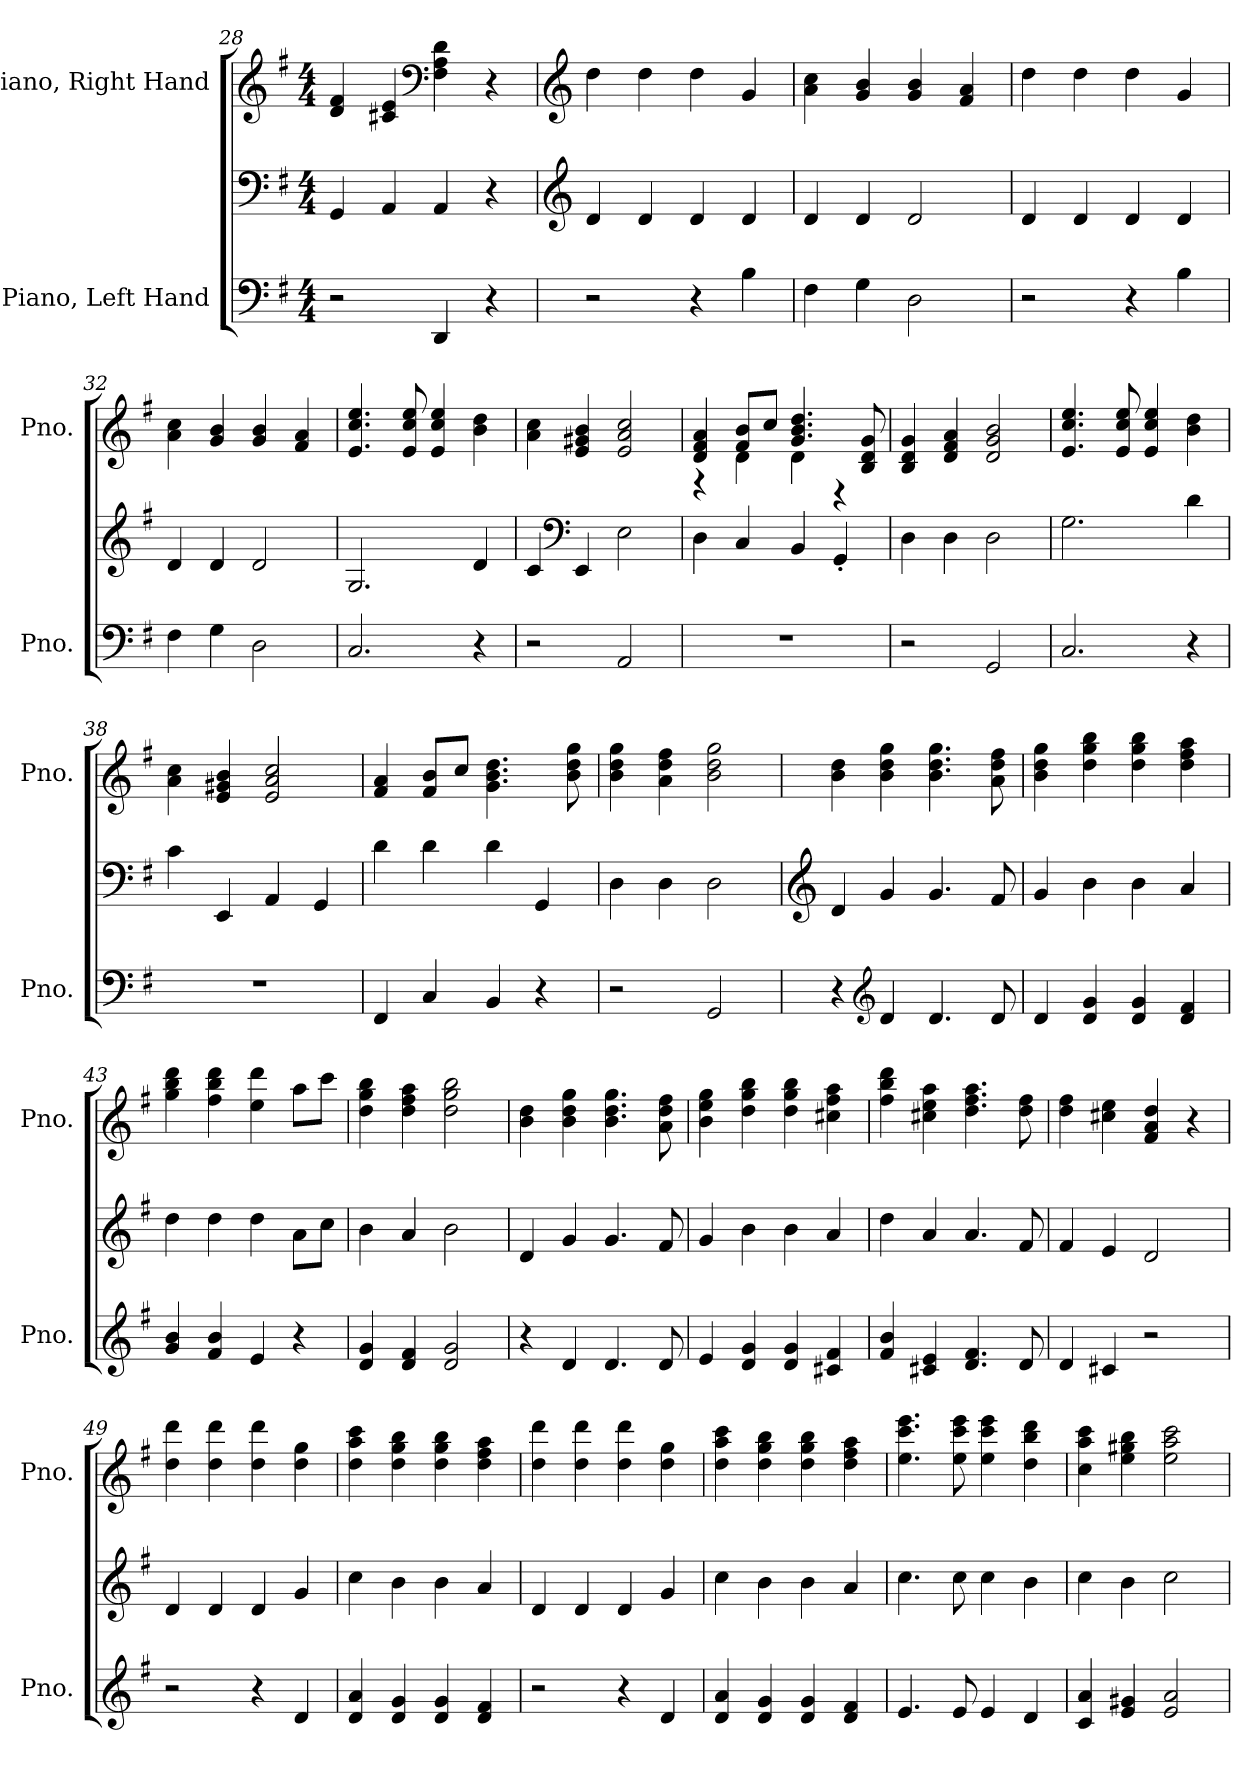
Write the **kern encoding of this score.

**kern	**kern	**kern
*part2	*part2	*part1
*staff3	*staff2	*staff1
*I"Piano, Left Hand	*	*I"Piano, Right Hand
*I'Pno.	*	*I'Pno.
*clefF4	*clefF4	*clefG2
*k[f#]	*k[f#]	*k[f#]
*M4/4	*M4/4	*M4/4
=28	=28	=28
2r	4GG/	4d/ 4f#/
.	4AA/	4c#X/ 4e/
*	*	*clefF4
4DD/	4AA/	4F#\ 4A\ 4d\
4r	4r	4r
=29	=29	=29
*	*clefG2	*clefG2
2r	4d/	4dd\
.	4d/	4dd\
4r	4d/	4dd\
4B\	4d/	4g/
=30	=30	=30
4F#\	4d/	4a\ 4cc\
4G\	4d/	4g/ 4b/
2D\	2d/	4g/ 4b/
.	.	4f#/ 4a/
=31	=31	=31
2r	4d/	4dd\
.	4d/	4dd\
4r	4d/	4dd\
4B\	4d/	4g/
=32	=32	=32
4F#\	4d/	4a\ 4cc\
4G\	4d/	4g/ 4b/
2D\	2d/	4g/ 4b/
.	.	4f#/ 4a/
=33	=33	=33
2.C/	2.G/	4.e/ 4.cc/ 4.ee/
.	.	8e/ 8cc/ 8ee/
.	.	4e/ 4cc/ 4ee/
4r	4d/	4b\ 4dd\
!!LO:LB:g=z
=34	=34	=34
2r	4c/	4a\ 4cc\
*	*clefF4	*
.	4EE/	4e/ 4g#X/ 4b/
2AA/	2E\	2e/ 2a/ 2cc/
=35	=35	=35
*	*	*^
1r	4D\	4d/ 4f#/ 4a/	4r
.	4C/	8f#/ 8b/L	4d\
.	.	8cc/J	.
.	4BB/	4.g/ 4.b/ 4.dd/	4d\
.	4GG'/	.	4r
.	.	8B/ 8d/ 8g/	.
*	*	*v	*v
=36	=36	=36
2r	4D\	4B/ 4d/ 4g/
.	4D\	4d/ 4f#/ 4a/
2GG/	2D\	2d/ 2g/ 2b/
=37	=37	=37
2.C/	2.G\	4.e/ 4.cc/ 4.ee/
.	.	8e/ 8cc/ 8ee/
.	.	4e/ 4cc/ 4ee/
4r	4d\	4b\ 4dd\
=38	=38	=38
1r	4c\	4a\ 4cc\
.	4EE/	4e/ 4g#X/ 4b/
.	4AA/	2e/ 2a/ 2cc/
.	4GG/	.
=39	=39	=39
4FF#/	4d\	4f#/ 4a/
4C/	4d\	8f#/ 8b/L
.	.	8cc/J
4BB/	4d\	4.g\ 4.b\ 4.dd\
4r	4GG/	.
.	.	8b\ 8dd\ 8gg\
=40	=40	=40
2r	4D\	4b\ 4dd\ 4gg\
.	4D\	4a\ 4dd\ 4ff#\
2GG/	2D\	2b\ 2dd\ 2gg\
!!LO:LB:g=z
=41	=41	=41
*	*clefG2	*
4r	4d/	4b\ 4dd\
*clefG2	*	*
4d/	4g/	4b\ 4dd\ 4gg\
4.d/	4.g/	4.b\ 4.dd\ 4.gg\
8d/	8f#/	8a\ 8dd\ 8ff#\
=42	=42	=42
4d/	4g/	4b\ 4dd\ 4gg\
4d/ 4g/	4b\	4dd\ 4gg\ 4bb\
4d/ 4g/	4b\	4dd\ 4gg\ 4bb\
4d/ 4f#/	4a/	4dd\ 4ff#\ 4aa\
=43	=43	=43
4g/ 4b/	4dd\	4gg\ 4bb\ 4ddd\
4f#/ 4b/	4dd\	4ff#\ 4bb\ 4ddd\
4e/	4dd\	4ee\ 4ddd\
4r	8a\L	8aa\L
.	8cc\J	8ccc\J
=44	=44	=44
4d/ 4g/	4b\	4dd\ 4gg\ 4bb\
4d/ 4f#/	4a/	4dd\ 4ff#\ 4aa\
2d/ 2g/	2b\	2dd\ 2gg\ 2bb\
=45	=45	=45
4r	4d/	4b\ 4dd\
4d/	4g/	4b\ 4dd\ 4gg\
4.d/	4.g/	4.b\ 4.dd\ 4.gg\
8d/	8f#/	8a\ 8dd\ 8ff#\
=46	=46	=46
4e/	4g/	4b\ 4ee\ 4gg\
4d/ 4g/	4b\	4dd\ 4gg\ 4bb\
4d/ 4g/	4b\	4dd\ 4gg\ 4bb\
4c#X/ 4f#/	4a/	4cc#X\ 4ff#\ 4aa\
!!LO:LB:g=z
=47	=47	=47
4f#/ 4b/	4dd\	4ff#\ 4bb\ 4ddd\
4c#X/ 4e/	4a/	4cc#X\ 4ee\ 4aa\
4.d/ 4.f#/	4.a/	4.dd\ 4.ff#\ 4.aa\
8d/	8f#/	8dd\ 8ff#\
=48	=48	=48
4d/	4f#/	4dd\ 4ff#\
4c#X/	4e/	4cc#X\ 4ee\
2r	2d/	4f#/ 4a/ 4dd/
.	.	4r
=49	=49	=49
2r	4d/	4dd\ 4ddd\
.	4d/	4dd\ 4ddd\
4r	4d/	4dd\ 4ddd\
4d/	4g/	4dd\ 4gg\
=50	=50	=50
4d/ 4a/	4cc\	4dd\ 4aa\ 4ccc\
4d/ 4g/	4b\	4dd\ 4gg\ 4bb\
4d/ 4g/	4b\	4dd\ 4gg\ 4bb\
4d/ 4f#/	4a/	4dd\ 4ff#\ 4aa\
=51	=51	=51
2r	4d/	4dd\ 4ddd\
.	4d/	4dd\ 4ddd\
4r	4d/	4dd\ 4ddd\
4d/	4g/	4dd\ 4gg\
=52	=52	=52
4d/ 4a/	4cc\	4dd\ 4aa\ 4ccc\
4d/ 4g/	4b\	4dd\ 4gg\ 4bb\
4d/ 4g/	4b\	4dd\ 4gg\ 4bb\
4d/ 4f#/	4a/	4dd\ 4ff#\ 4aa\
!!LO:PB:g=z
=53	=53	=53
4.e/	4.cc\	4.ee\ 4.ccc\ 4.eee\
8e/	8cc\	8ee\ 8ccc\ 8eee\
4e/	4cc\	4ee\ 4ccc\ 4eee\
4d/	4b\	4dd\ 4bb\ 4ddd\
=54	=54	=54
4c/ 4a/	4cc\	4cc\ 4aa\ 4ccc\
4e/ 4g#X/	4b\	4ee\ 4gg#X\ 4bb\
2e/ 2a/	2cc\	2ee\ 2aa\ 2ccc\
=	=	=
*-	*-	*-
